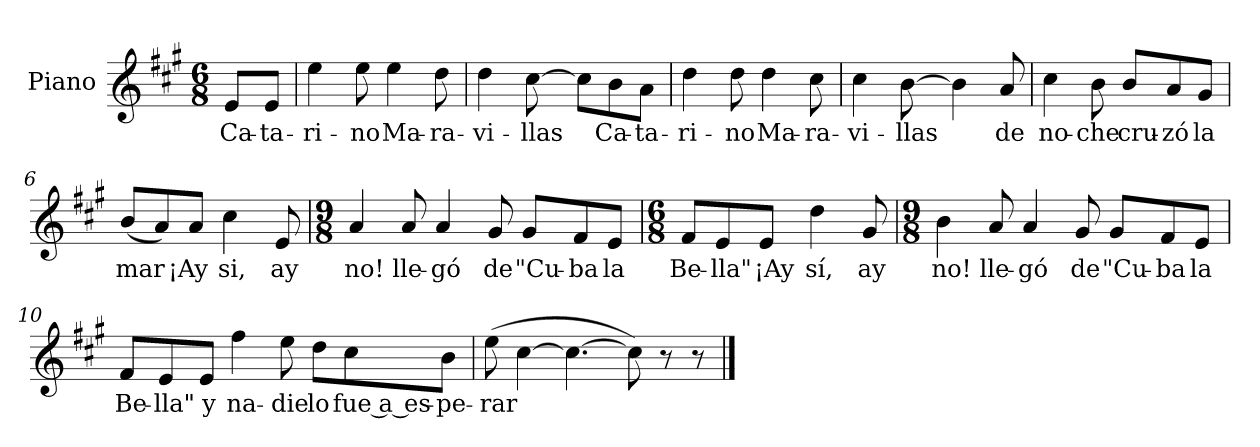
**kern	**text
*part1	*part1
*staff1	*staff1
*I"Piano	*
*I'Pno.	*
*clefG2	*
*k[f#c#g#]	*
*A:	*
*M6/8	*
=	=
8e/L	Ca-
8e/J	-ta-
=1	=1
4ee\	-ri-
8ee\	-no
4ee\	Ma-
8dd\	-ra-
=2	=2
4dd\	-vi-
[8cc#\	-llas
8cc#\L]	.
8b\	Ca-
8a\J	-ta-
=3	=3
4dd\	-ri-
8dd\	-no
4dd\	Ma-
8cc#\	-ra-
=4	=4
4cc#\	-vi-
[8b\	-llas
4b\]	.
8a/	de
=5	=5
4cc#\	no-
8b\	-che
8b/L	cru-
8a/	-zó
8g#/J	la
=6	=6
(8b/L	mar
8a/)	.
8a/J	¡Ay
4cc#\	si,
8e/	ay
=7	=7
*M9/8	*
4a/	no!
8a/	lle-
4a/	-gó
8g#/	de
8g#/L	"Cu-
8f#/	-ba
8e/J	la
=8	=8
*M6/8	*
8f#/L	Be-
8e/	-lla"
8e/J	¡Ay
4dd\	sí,
8g#/	ay
=9	=9
*M9/8	*
4b\	no!
8a/	lle-
4a/	-gó
8g#/	de
8g#/L	"Cu-
8f#/	-ba
8e/J	la
=10	=10
8f#/L	Be-
8e/	-lla"
8e/J	y
4ff#\	na-
8ee\	-die
8dd\L	lo
8cc#\	fue a es-
8b\J	-pe-
=11	=11
(>8ee\	-rar
[4cc#\	.
4.cc#\_	.
8cc#\])	.
8r	.
8r	.
==	==
*-	*-
